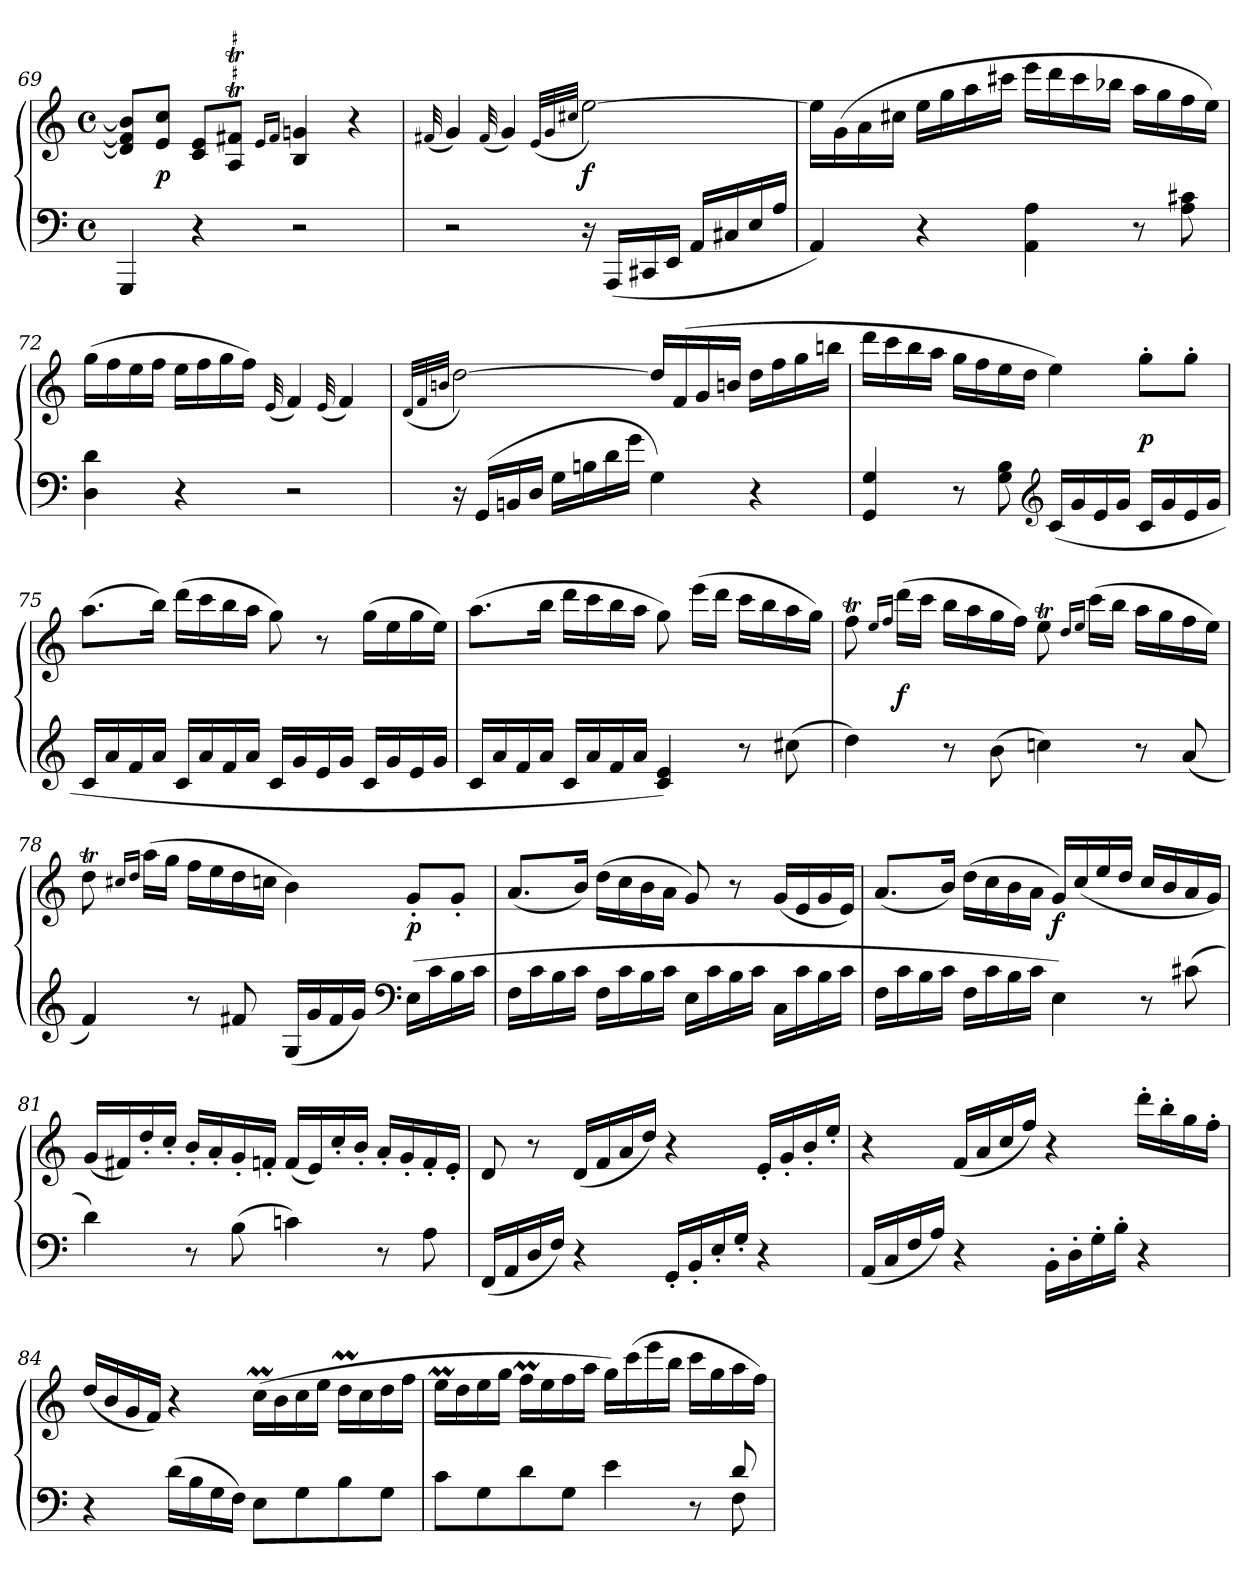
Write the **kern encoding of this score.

**kern	**kern	**dynam
*part1	*part1	*part1
*staff2	*staff1	*staff1/2
*clefF4	*clefG2	*
*k[]	*k[]	*
*C:	*C:	*
*M4/4	*M4/4	*
*met(c)	*met(c)	*
=69	=69	=69
4GGG	8d] 8f] 8b]L	.
.	8e 8ccJ	p
4r	8c 8eL	.
!	!LO:TR:acc=#	!
.	8AT 8f#XTJ	.
.	16qe/LL	.
.	16qf#/JJ	.
2r	4B 4gn	.
.	4r	.
=70	=70	=70
.	(32qqf#X/	.
2r	4g)	.
.	(32qqf#/	.
.	4g)	.
.	(>32qe/LLL	.
.	32qg/	.
.	32qcc#X/JJJ	.
16r	[2ee)	f
(16AAALL	.	.
16CC#X	.	.
16EEJJ	.	.
16AA/LL	.	.
16C#X/	.	.
16E/	.	.
16A/JJ	.	.
=71	=71	=71
4AA)	16eeLL]	.
.	(16g	.
.	16a	.
.	16cc#XJJ	.
4r	16eeLL	.
.	16gg	.
.	16aa	.
.	16ccc#XJJ	.
4AA 4A	16eeeLL	.
.	16ddd	.
.	16ccc#	.
.	16bb-XJJ	.
8r	16aaLL	.
.	16gg	.
8A 8c#X	16ff	.
.	16eeJJ)	.
=72	=72	=72
4D 4d	(16ggLL	.
.	16ff	.
.	16ee	.
.	16ffJJ	.
4r	16eeLL	.
.	16ff	.
.	16gg	.
.	16ffJJ)	.
.	(32qqe/	.
2r	4f)	.
.	(32qqe/	.
.	4f)	.
=73	=73	=73
.	(>32qd/LLL	.
.	32qf/	.
.	32qbn/JJJ	.
16r	[2dd)	.
(>16GGLL	.	.
16BBn	.	.
16DJJ	.	.
16GLL	.	.
16Bn	.	.
16d	.	.
16gJJ	.	.
4G)	16ddLL]	.
.	(>16f	.
.	16g	.
.	16bnJJ	.
4r	16ddLL	.
.	16ff	.
.	16gg	.
.	16bbnJJ	.
=74	=74	=74
4GG 4G	16dddLL	.
.	16ccc	.
.	16bb	.
.	16aaJJ	.
8r	16ggLL	.
.	16ff	.
8G 8B	16ee	.
.	16ddJJ	.
*clefG2	*	*
(16cLL	4ee)	.
16g	.	.
16e	.	.
16gJJ	.	.
16cLL	8gg'L	p
16g	.	.
16e	8gg'J	.
16gJJ	.	.
=75	=75	=75
16cLL	(8.aaL	.
16a	.	.
16f	.	.
16aJJ	16bbJk)	.
16cLL	(16dddLL	.
16a	16ccc	.
16f	16bb	.
16aJJ	16aaJJ	.
16cLL	8gg)	.
16g	.	.
16e	8r	.
16gJJ	.	.
16cLL	(16ggLL	.
16g	16ee	.
16e	16gg	.
16gJJ	16eeJJ)	.
=76	=76	=76
16cLL	(8.aaL	.
16a	.	.
16f	.	.
16aJJ	16bbJk	.
16cLL	16dddLL	.
16a	16ccc	.
16f	16bb	.
16aJJ	16aaJJ	.
4c 4e)	8gg)	.
.	(16eeeLL	.
.	16dddJJ	.
8r	16cccLL	.
.	16bb	.
(8cc#X	16aa	.
.	16ggJJ)	.
=77	=77	=77
4dd)	8ffT	.
.	16qee/LL	.
.	16qff/JJ	.
.	(16dddLL	f
.	16cccJJ	.
8r	16bbLL	.
.	16aa	.
(8b	16gg	.
.	16ffJJ)	.
4ccn)	8eet	.
.	16qdd/LL	.
.	16qee/JJ	.
.	(16cccLL	.
.	16bbJJ	.
8r	16aaLL	.
.	16gg	.
(8a	16ff	.
.	16eeJJ)	.
=78	=78	=78
4f)	8ddT	.
.	16qcc#X/LL	.
.	16qdd/JJ	.
.	(16aaLL	.
.	16ggJJ	.
8r	16ffLL	.
.	16ee	.
8f#X	16dd	.
.	16ccnJJ	.
(16GLL	4b)	.
16g	.	.
16f#	.	.
16gJJ)	.	.
*clefF4	*	*
(16ELL	8g'L	p
16c	.	.
16B	8g'J	.
16cJJ	.	.
=79	=79	=79
16FLL	(8.aL	.
16c	.	.
16B	.	.
16cJJ	16bJk)	.
16FLL	(16ddLL	.
16c	16cc	.
16B	16b	.
16cJJ	16aJJ	.
16ELL	8g)	.
16c	.	.
16B	8r	.
16cJJ	.	.
16CLL	(16gLL	.
16c	16e	.
16B	16g	.
16cJJ	16eJJ)	.
=80	=80	=80
16FLL	(8.aL	.
16c	.	.
16B	.	.
16cJJ	16bJk)	.
16FLL	(16ddLL	.
16c	16cc	.
16B	16b	.
16cJJ	16aJJ	.
4E)	16g/LL)	f
.	(16cc/	.
.	16ee/	.
.	16dd/JJ	.
8r	16ccLL	.
.	16b	.
(8c#X	16a	.
.	16gJJ)	.
=81	=81	=81
4d)	(16gLL	.
.	16f#X)	.
.	16dd'	.
.	16cc'JJ	.
8r	16b'LL	.
.	16a'	.
(8B	16g'	.
.	16fn'JJ	.
4cn)	(16fLL	.
.	16e)	.
.	16cc'	.
.	16b'JJ	.
8r	16a'LL	.
.	16g'	.
8A	16f'	.
.	16e'JJ	.
=82	=82	=82
(16FFLL	8d	.
16AA	.	.
16D	8r	.
16FJJ)	.	.
4r	(16dLL	.
.	16f	.
.	16a	.
.	16ddJJ)	.
16GG'LL	4r	.
16BB'	.	.
16E'	.	.
16G'JJ	.	.
4r	16e'LL	.
.	16g'	.
.	16b'	.
.	16ee'JJ	.
=83	=83	=83
(16AA/LL	4r	.
16C/	.	.
16F/	.	.
16A/JJ)	.	.
4r	(16f/LL	.
.	16a/	.
.	16cc/	.
.	16ff/JJ)	.
16BB'LL	4r	.
16D'	.	.
16G'	.	.
16B'JJ	.	.
4r	16ddd'LL	.
.	16bb'	.
.	16gg	.
.	16ff'JJ	.
=84	=84	=84
4r	(16ddLL	.
.	16b	.
.	16g	.
.	16fJJ)	.
(16dLL	4r	.
16B	.	.
16G	.	.
16FJJ)	.	.
8EL	(16ccMLL	.
.	16b	.
8G	16cc	.
.	16eeJJ	.
8B	16ddMLL	.
.	16cc	.
8GJ	16dd	.
.	16ffJJ	.
=85	=85	=85
*^	*	*
2.ryy	8cL	16eemLL	.
.	.	16dd	.
.	8G	16ee	.
.	.	16ggJJ	.
.	8d	16ffMLL	.
.	.	16ee	.
.	8GJ	16ff	.
.	.	16aaJJ	.
.	4e	16ggLL)	.
.	.	(16ccc	.
.	.	16eee	.
.	.	16bbJJ	.
8r	8ryy	16cccLL	.
.	.	16gg	.
8d	8F	16aa	.
.	.	16ffJJ)	.
*v	*v	*	*
=	=	=
*-	*-	*-
